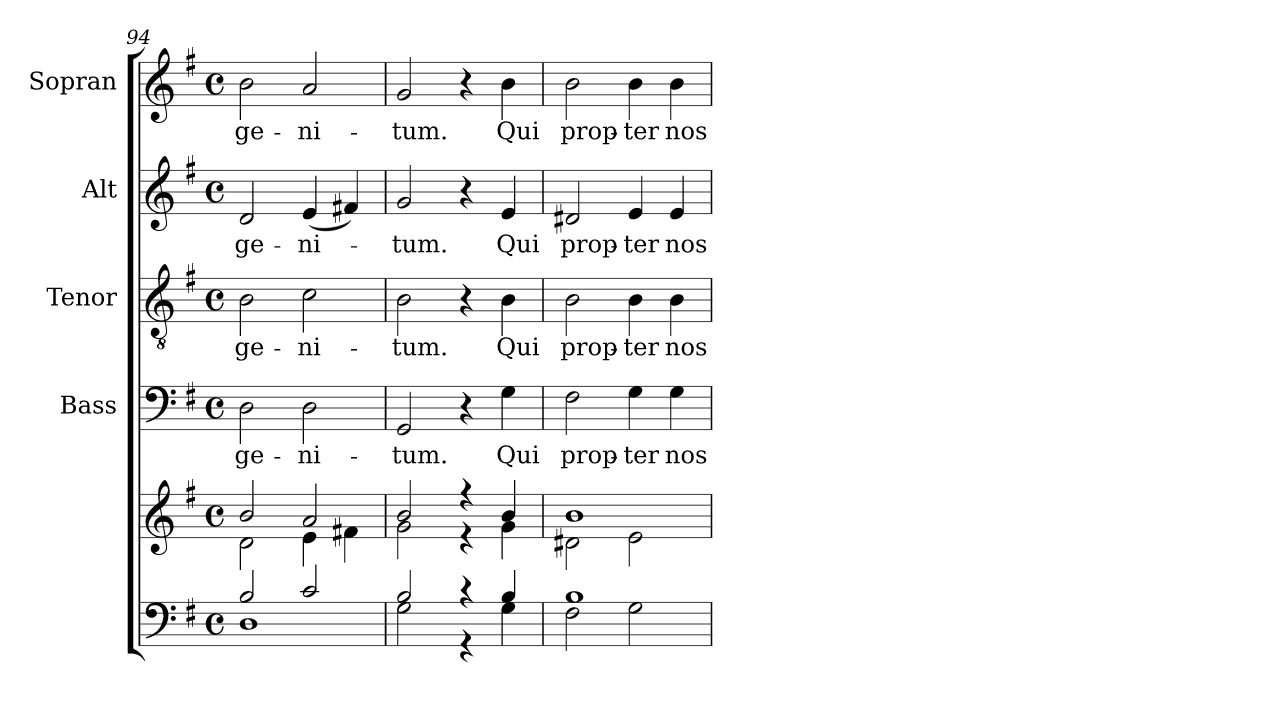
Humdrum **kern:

**kern	**kern	**kern	**text	**kern	**text	**kern	**text	**kern	**text
*part5	*part5	*part4	*part4	*part3	*part3	*part2	*part2	*part1	*part1
*staff6	*staff5	*staff4	*staff4	*staff3	*staff3	*staff2	*staff2	*staff1	*staff1
*	*	*I"Bass	*	*I"Tenor	*	*I"Alt	*	*I"Sopran	*
*	*	*I'B.	*	*I'T.	*	*I'A.	*	*I'S.	*
*clefF4	*clefG2	*clefF4	*	*clefGv2	*	*clefG2	*	*clefG2	*
*k[f#]	*k[f#]	*k[f#]	*	*k[f#]	*	*k[f#]	*	*k[f#]	*
*G:	*G:	*G:	*	*G:	*	*G:	*	*G:	*
*M4/4	*M4/4	*M4/4	*	*M4/4	*	*M4/4	*	*M4/4	*
*met(c)	*met(c)	*met(c)	*	*met(c)	*	*met(c)	*	*met(c)	*
=94	=94	=94	=94	=94	=94	=94	=94	=94	=94
*^	*^	*	*	*	*	*	*	*	*
!	!	!	!	!	!LO:LY:b	!	!LO:LY:b	!	!LO:LY:b	!	!LO:LY:b
2B/	1D	2b/	2d\	2D\	-ge-	2B\	-ge-	2d/	-ge-	2b\	-ge-
!	!	!	!	!	!LO:LY:b	!	!LO:LY:b	!	!LO:LY:b	!	!LO:LY:b
2c/	.	2a/	4e\	2D\	-ni-	2c\	-ni-	(<4e/	-ni-	2a/	-ni-
.	.	.	4f#X\	.	.	.	.	4f#X/)	.	.	.
=95	=95	=95	=95	=95	=95	=95	=95	=95	=95	=95	=95
!	!	!	!	!	!LO:LY:b	!	!LO:LY:b	!	!LO:LY:b	!	!LO:LY:b
2B/	2G\	2b/	2g\	2GG/	-tum.	2B\	-tum.	2g/	-tum.	2g/	-tum.
4r	4r	4r	4r	4r	.	4r	.	4r	.	4r	.
!	!	!	!	!	!LO:LY:b	!	!LO:LY:b	!	!LO:LY:b	!	!LO:LY:b
4B/	4G\	4b/	4g\	4G\	Qui	4B\	Qui	4e/	Qui	4b\	Qui
!!LO:PB:g=z
=96	=96	=96	=96	=96	=96	=96	=96	=96	=96	=96	=96
!	!	!	!	!	!LO:LY:b	!	!LO:LY:b	!	!LO:LY:b	!	!LO:LY:b
1B	2F#\	1b	2d#X\	2F#\	prop-	2B\	prop-	2d#X/	prop-	2b\	prop-
!	!	!	!	!	!LO:LY:b	!	!LO:LY:b	!	!LO:LY:b	!	!LO:LY:b
.	2G\	.	2e\	4G\	-ter	4B\	-ter	4e/	-ter	4b\	-ter
!	!	!	!	!	!LO:LY:b	!	!LO:LY:b	!	!LO:LY:b	!	!LO:LY:b
.	.	.	.	4G\	nos	4B\	nos	4e/	nos	4b\	nos
*v	*v	*	*	*	*	*	*	*	*	*	*
*	*v	*v	*	*	*	*	*	*	*	*
=	=	=	=	=	=	=	=	=	=
*-	*-	*-	*-	*-	*-	*-	*-	*-	*-
